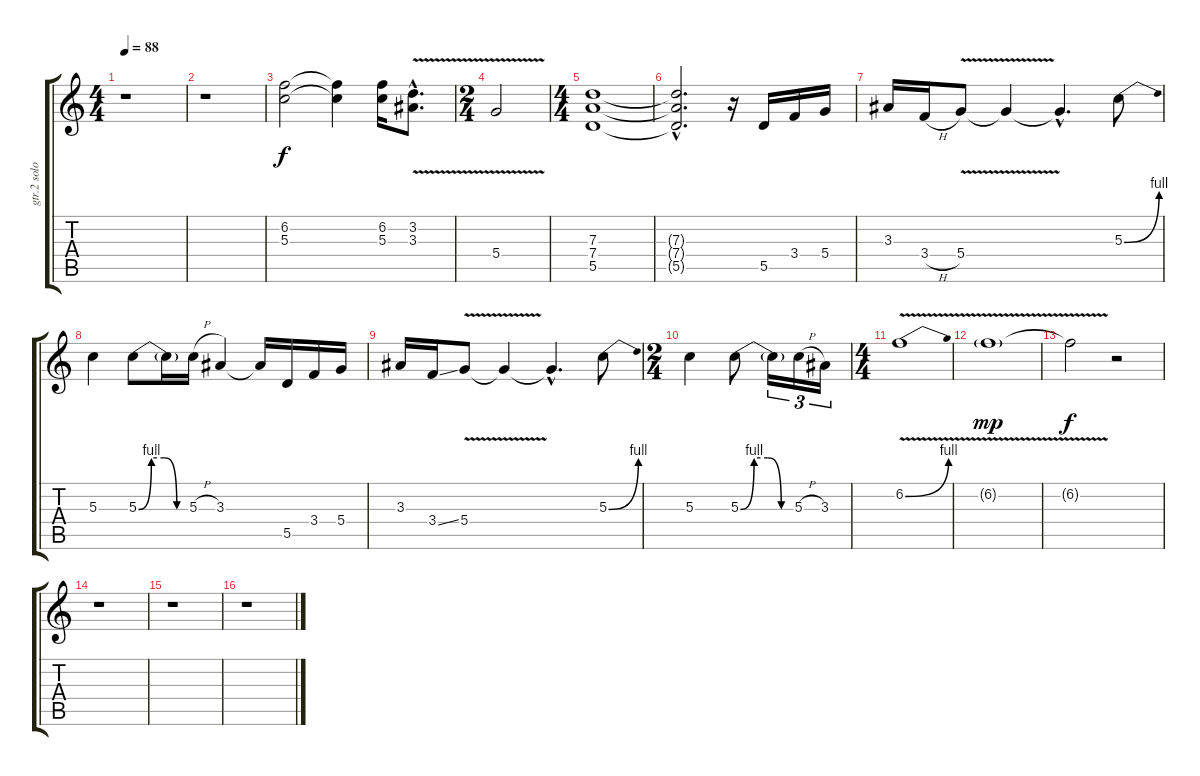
\track ("gtr.2 solo" "gtr.2 solo") {instrument distortionguitar}
\staff {score tabs}
\tuning (E4 B3 G3 D3 A2 E2) {hide}
\ts (4 4)
\tempo 88
\clef g2
\ks c
r.1{dy f instrument distortionguitar} |
r.1 |
(6.2 5.3).2 (6.2{t} 5.3{t}).4 (6.2 5.3).16 (3.2{v hac} 3.3{v hac}).8{d} |
\ts (2 4)
5.4{v}.2 |
\ts (4 4)
(7.3 7.4 5.5).1 |
(7.3{hac t} 7.4{hac t} 5.5{hac t}).2{d} r.16 5.5.16 3.4.16 5.4.16 |
3.3.16 3.4{h}.16 5.4{v}.8 5.4{t}.4 5.4{hac t}.4{d} 5.3{be (bend 0 0 60 4)}.8 |
5.3.4 5.3{be (custom 0 0 15 4 30 4 45 0 60 0)}.8 5.3{t}.16 5.3{h}.16 3.3.4 3.3{t}.16 5.5.16 3.4.16 5.4.16 |
3.3.16 3.4{ss}.16 5.4{v}.8 5.4{t}.4 5.4{hac t}.4{d} 5.3{be (bend 0 0 60 4)}.8 |
\ts (2 4)
5.3.4 5.3{be (custom 0 0 15 4 30 4 45 0 60 0)}.8 5.3{t}.16{tu (3 2)} 5.3{h}.16{tu (3 2)} 3.3.16{tu (3 2)} |
\ts (4 4)
6.2{be (bend 0 0 60 4) v}.1 |
6.2{v g}.1{dy mp} |
6.2{t}.2{dy f} r.2 |
r.1 |
r.1 |
r.1
